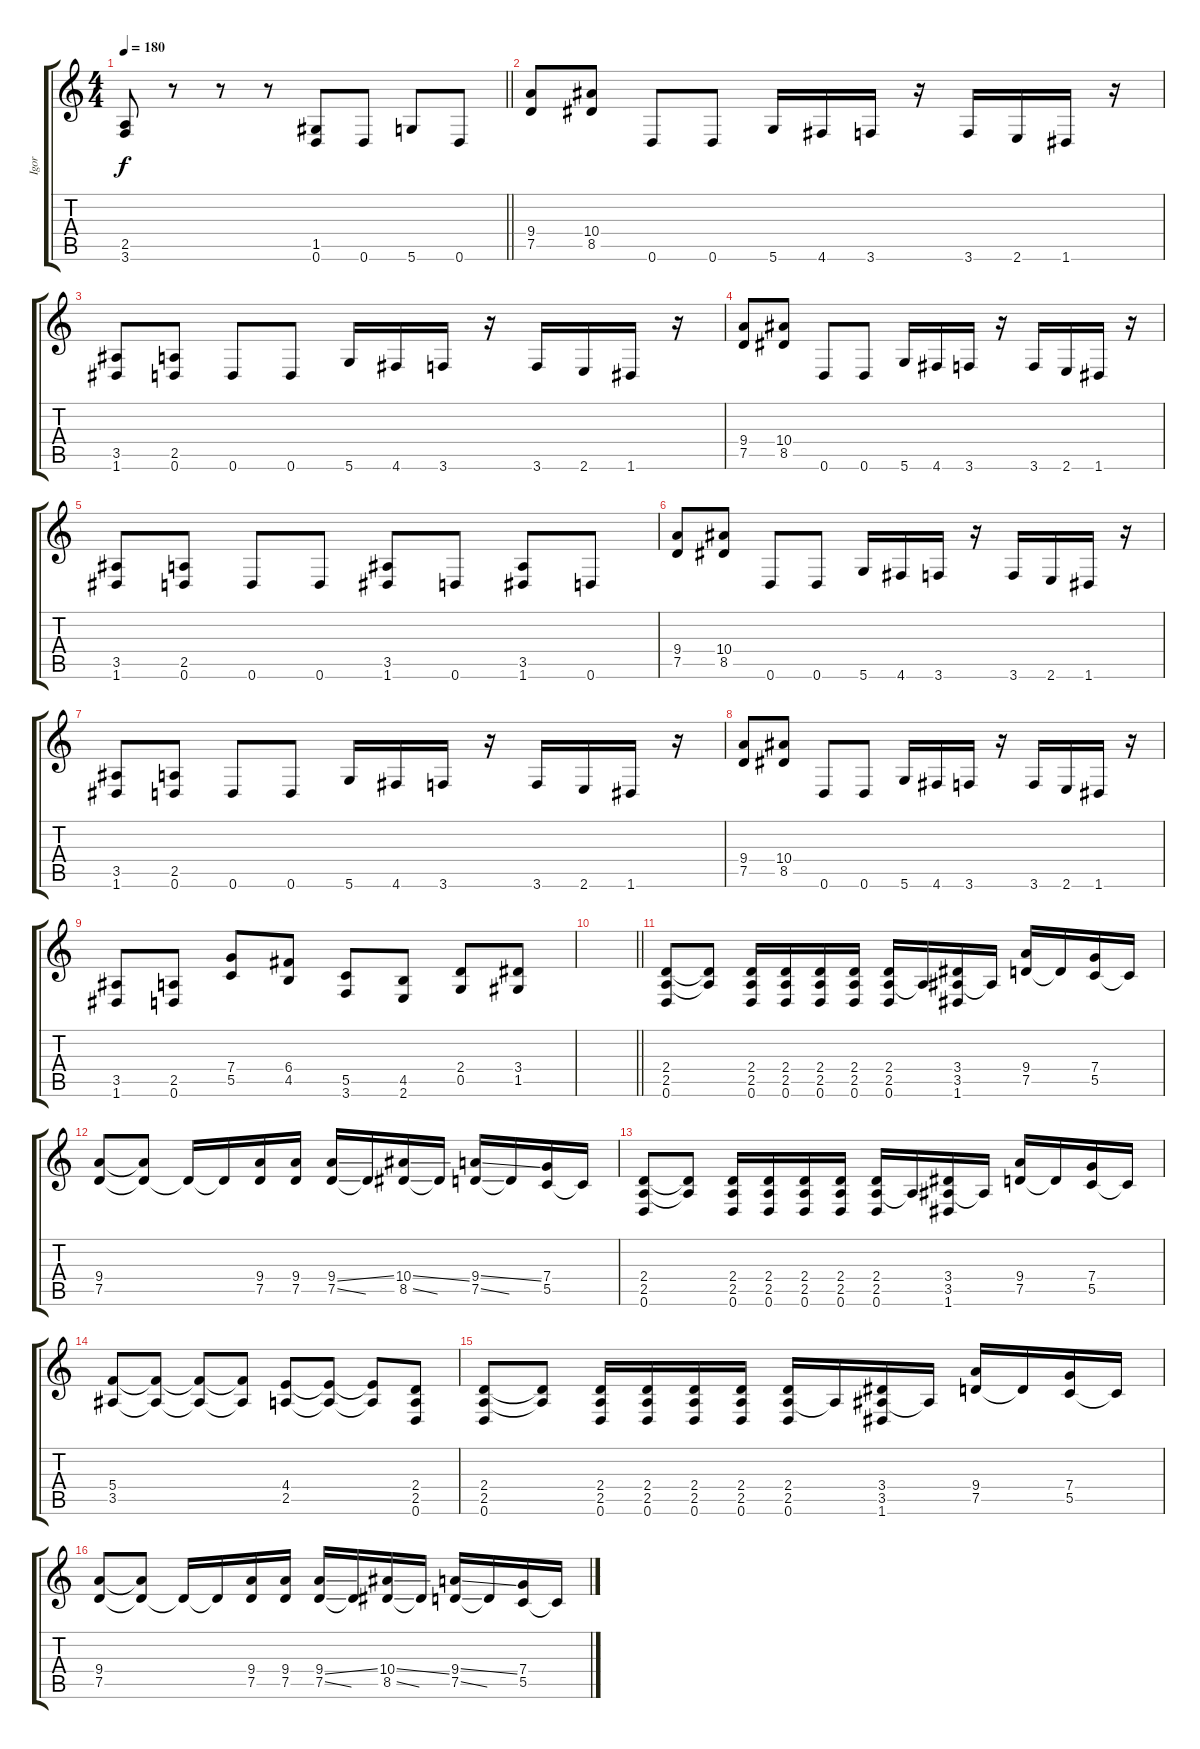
\track ("Igor" "Igor") {instrument overdrivenguitar}
\staff {score tabs}
\tuning (D4 A3 F3 C3 G2 D2) {hide}
\ts (4 4)
\tempo 180
\clef g2
\barLineRight lightlight
\ks c
(2.5 3.6).8{dy f} r.8 r.8 r.8 (1.5 0.6).8 0.6.8 5.6.8 0.6.8 |
(9.4 7.5).8 (10.4 8.5).8 0.6.8 0.6.8 5.6.16 4.6.16 3.6.16 r.16 3.6.16 2.6.16 1.6.16 r.16 |
(3.5 1.6).8 (2.5 0.6).8 0.6.8 0.6.8 5.6.16 4.6.16 3.6.16 r.16 3.6.16 2.6.16 1.6.16 r.16 |
(9.4 7.5).8 (10.4 8.5).8 0.6.8 0.6.8 5.6.16 4.6.16 3.6.16 r.16 3.6.16 2.6.16 1.6.16 r.16 |
(3.5 1.6).8 (2.5 0.6).8 0.6.8 0.6.8 (3.5 1.6).8 0.6.8 (3.5 1.6).8 0.6.8 |
(9.4 7.5).8 (10.4 8.5).8 0.6.8 0.6.8 5.6.16 4.6.16 3.6.16 r.16 3.6.16 2.6.16 1.6.16 r.16 |
(3.5 1.6).8 (2.5 0.6).8 0.6.8 0.6.8 5.6.16 4.6.16 3.6.16 r.16 3.6.16 2.6.16 1.6.16 r.16 |
(9.4 7.5).8 (10.4 8.5).8 0.6.8 0.6.8 5.6.16 4.6.16 3.6.16 r.16 3.6.16 2.6.16 1.6.16 r.16 |
(3.5 1.6).8 (2.5 0.6).8 (7.4 5.5).8 (6.4 4.5).8 (5.5 3.6).8 (4.5 2.6).8 (2.4 0.5).8 (3.4 1.5).8 |
\barLineRight lightlight
|
(2.4 2.5 0.6).8 (2.4{t} 2.5{t}).8 (2.4 2.5 0.6).16 (2.4 2.5 0.6).16 (2.4 2.5 0.6).16 (2.4 2.5 0.6).16 (2.4 2.5 0.6).16 2.5{t}.16 (3.4 3.5 1.6).16 3.5{t}.16 (9.4 7.5).16 7.5{t}.16 (7.4 5.5).16 5.5{t}.16 |
(9.4 7.5).8 (9.4{t} 7.5{t}).8 7.5{t}.16 7.5{t}.16 (9.4 7.5).16 (9.4 7.5).16 (9.4{ss} 7.5{ss}).16 7.5{t}.16 (10.4{ss} 8.5{ss}).16 8.5{t}.16 (9.4{ss} 7.5{ss}).16 7.5{t}.16 (7.4 5.5).16 5.5{t}.16 |
(2.4 2.5 0.6).8 (2.4{t} 2.5{t}).8 (2.4 2.5 0.6).16 (2.4 2.5 0.6).16 (2.4 2.5 0.6).16 (2.4 2.5 0.6).16 (2.4 2.5 0.6).16 2.5{t}.16 (3.4 3.5 1.6).16 3.5{t}.16 (9.4 7.5).16 7.5{t}.16 (7.4 5.5).16 5.5{t}.16 |
(5.4 3.5).8 (5.4{t} 3.5{t}).8 (5.4{t} 3.5{t}).8 (5.4{t} 3.5{t}).8 (4.4 2.5).8 (4.4{t} 2.5{t}).8 (4.4{t} 2.5{t}).8 (2.4 2.5 0.6).8 |
(2.4 2.5 0.6).8 (2.4{t} 2.5{t}).8 (2.4 2.5 0.6).16 (2.4 2.5 0.6).16 (2.4 2.5 0.6).16 (2.4 2.5 0.6).16 (2.4 2.5 0.6).16 2.5{t}.16 (3.4 3.5 1.6).16 3.5{t}.16 (9.4 7.5).16 7.5{t}.16 (7.4 5.5).16 5.5{t}.16 |
(9.4 7.5).8 (9.4{t} 7.5{t}).8 7.5{t}.16 7.5{t}.16 (9.4 7.5).16 (9.4 7.5).16 (9.4{ss} 7.5{ss}).16 7.5{t}.16 (10.4{ss} 8.5{ss}).16 8.5{t}.16 (9.4{ss} 7.5{ss}).16 7.5{t}.16 (7.4 5.5).16 5.5{t}.16
